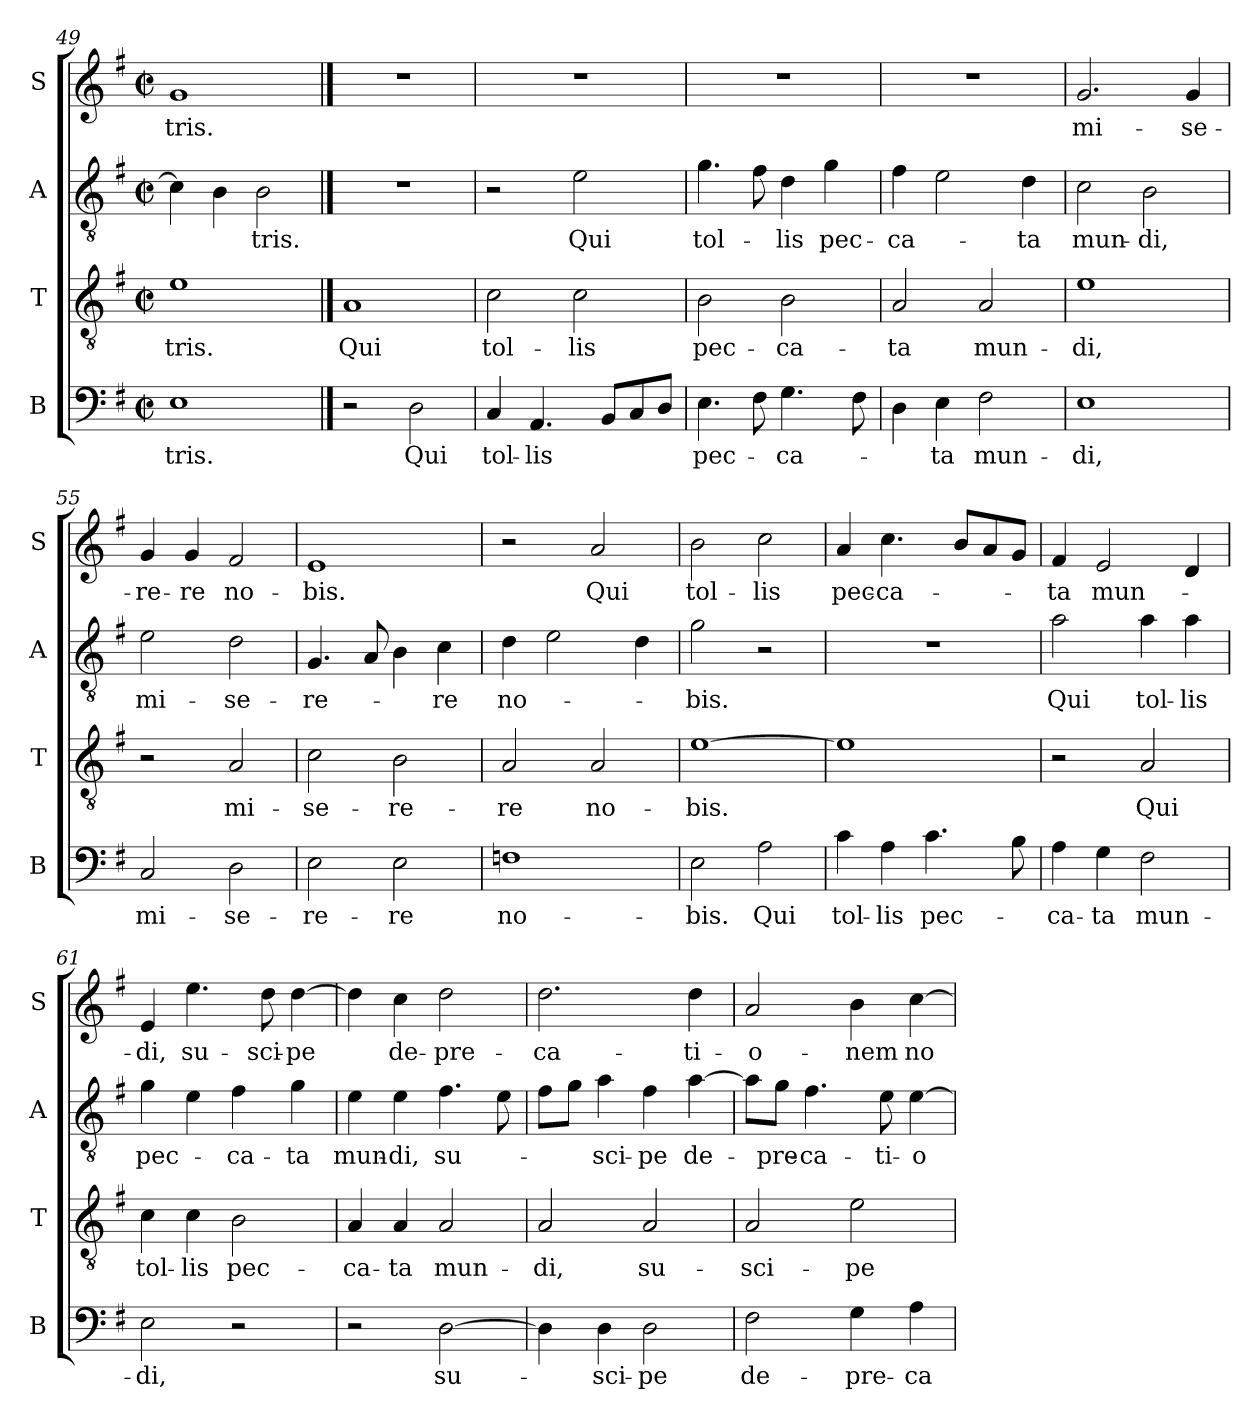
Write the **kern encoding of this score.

**kern	**text	**kern	**text	**kern	**text	**kern	**text
*part4	*part4	*part3	*part3	*part2	*part2	*part1	*part1
*staff4	*staff4	*staff3	*staff3	*staff2	*staff2	*staff1	*staff1
*I"B	*	*I"T	*	*I"A	*	*I"S	*
*I'B	*	*I'T	*	*I'A	*	*I'S	*
*clefF4	*	*clefGv2	*	*clefGv2	*	*clefG2	*
*k[f#]	*	*k[f#]	*	*k[f#]	*	*k[f#]	*
*M2/2	*	*M2/2	*	*M2/2	*	*M2/2	*
*met(c|)	*	*met(c|)	*	*met(c|)	*	*met(c|)	*
=49	=49	=49	=49	=49	=49	=49	=49
1E	-tris.	1e	-tris.	4c\]	.	1g	-tris.
.	.	.	.	4B\	.	.	.
.	.	.	.	2B\	-tris.	.	.
==50	==50	==50	==50	==50	==50	==50	==50
*	*	*	*	*	*	*MM108	*
2r	.	1A	Qui	1r	.	1r	.
2D\	Qui	.	.	.	.	.	.
=51	=51	=51	=51	=51	=51	=51	=51
4C/	tol-	2c\	tol-	2r	.	1r	.
4.AA/	-lis	.	.	.	.	.	.
.	.	2c\	-lis	2e\	Qui	.	.
8BB/L	.	.	.	.	.	.	.
8C/	.	.	.	.	.	.	.
8D/J	.	.	.	.	.	.	.
=52	=52	=52	=52	=52	=52	=52	=52
4.E\	pec-	2B\	pec-	4.g\	tol-	1r	.
8F#\	.	.	.	8f#\	.	.	.
4.G\	-ca-	2B\	-ca-	4d\	-lis	.	.
.	.	.	.	4g\	pec-	.	.
8F#\	.	.	.	.	.	.	.
=53	=53	=53	=53	=53	=53	=53	=53
4D\	.	2A/	-ta	4f#\	-ca-	1r	.
4E\	-ta	.	.	2e\	.	.	.
2F#\	mun-	2A/	mun-	.	.	.	.
.	.	.	.	4d\	-ta	.	.
=54	=54	=54	=54	=54	=54	=54	=54
1E	-di,	1e	-di,	2c\	mun-	2.g/	mi-
.	.	.	.	2B\	-di,	.	.
.	.	.	.	.	.	4g/	-se-
=55	=55	=55	=55	=55	=55	=55	=55
2C/	mi-	2r	.	2e\	mi-	4g/	-re-
.	.	.	.	.	.	4g/	-re
2D\	-se-	2A/	mi-	2d\	-se-	2f#/	no-
=56	=56	=56	=56	=56	=56	=56	=56
2E\	-re-	2c\	-se-	4.G/	-re-	1e	-bis.
.	.	.	.	8A/	.	.	.
2E\	-re	2B\	-re-	4B\	.	.	.
.	.	.	.	4c\	-re	.	.
=57	=57	=57	=57	=57	=57	=57	=57
1Fn	no-	2A/	-re	4d\	no-	2r	.
.	.	.	.	2e\	.	.	.
.	.	2A/	no-	.	.	2a/	Qui
.	.	.	.	4d\	.	.	.
=58	=58	=58	=58	=58	=58	=58	=58
2E\	-bis.	[1e	-bis.	2g\	-bis.	2b\	tol-
2A\	Qui	.	.	2r	.	2cc\	-lis
=59	=59	=59	=59	=59	=59	=59	=59
4c\	tol-	1e]	.	1r	.	4a/	pec-
4A\	-lis	.	.	.	.	4.cc\	-ca-
4.c\	pec-	.	.	.	.	.	.
.	.	.	.	.	.	8b/L	.
.	.	.	.	.	.	8a/	.
8B\	.	.	.	.	.	8g/J	.
=60	=60	=60	=60	=60	=60	=60	=60
4A\	-ca-	2r	.	2a\	Qui	4f#/	-ta
4G\	-ta	.	.	.	.	2e/	mun-
2F#\	mun-	2A/	Qui	4a\	tol-	.	.
.	.	.	.	4a\	-lis	4d/	.
=61	=61	=61	=61	=61	=61	=61	=61
2E\	-di,	4c\	tol-	4g\	pec-	4e/	-di,
.	.	4c\	-lis	4e\	.	4.ee\	su-
2r	.	2B\	pec-	4f#\	-ca-	.	.
.	.	.	.	.	.	8dd\	-sci-
.	.	.	.	4g\	-ta	[4dd\	-pe
=62	=62	=62	=62	=62	=62	=62	=62
2r	.	4A/	-ca-	4e\	mun-	4dd\]	.
.	.	4A/	-ta	4e\	-di,	4cc\	de-
[2D\	su-	2A/	mun-	4.f#\	su-	2dd\	-pre-
.	.	.	.	8e\	.	.	.
=63	=63	=63	=63	=63	=63	=63	=63
4D\]	.	2A/	-di,	8f#\L	.	2.dd\	-ca-
.	.	.	.	8g\J	.	.	.
4D\	-sci-	.	.	4a\	-sci-	.	.
2D\	-pe	2A/	su-	4f#\	-pe	.	.
.	.	.	.	[4a\	de-	4dd\	-ti-
=64	=64	=64	=64	=64	=64	=64	=64
2F#\	de-	2A/	-sci-	8a\L]	.	2a/	-o-
.	.	.	.	8g\J	-pre-	.	.
.	.	.	.	4.f#\	-ca-	.	.
4G\	-pre-	2e\	-pe	.	.	4b\	-nem
.	.	.	.	8e\	-ti-	.	.
4A\	-ca-	.	.	[4e\	-o-	[4cc\	no-
=	=	=	=	=	=	=	=
*-	*-	*-	*-	*-	*-	*-	*-
